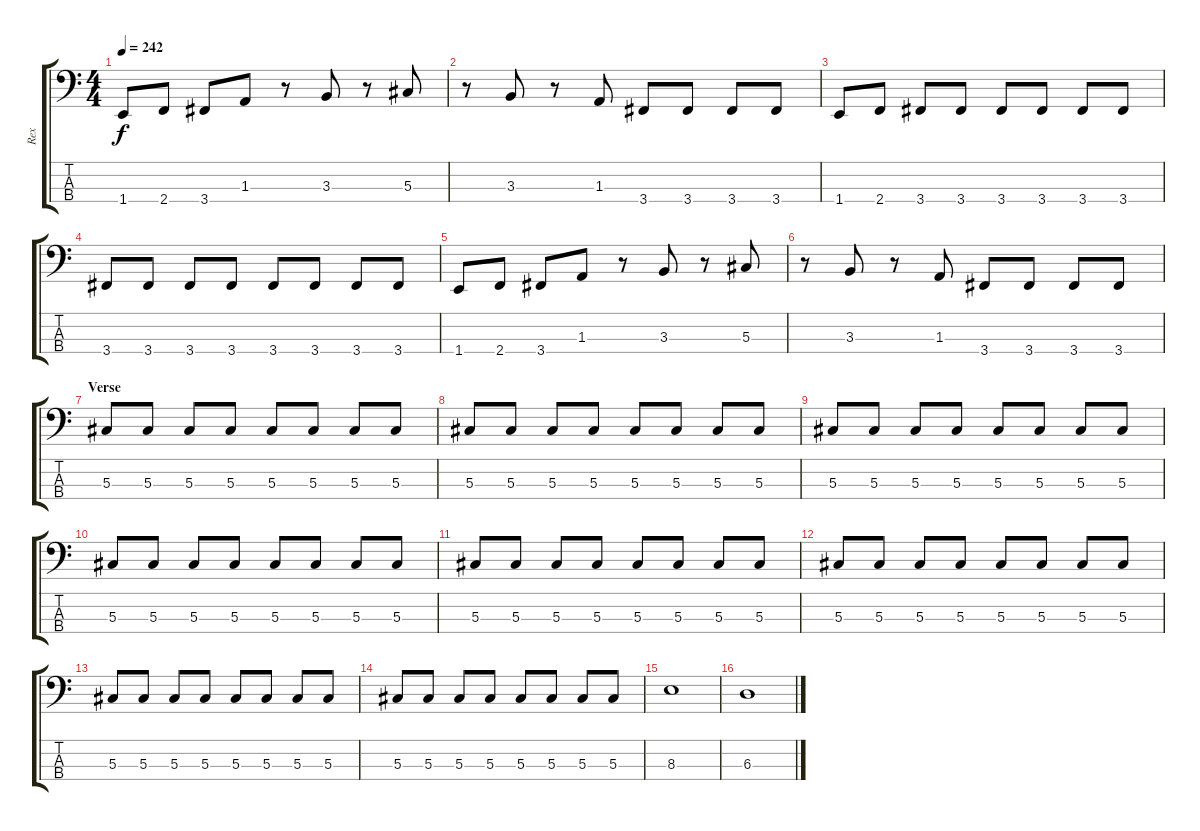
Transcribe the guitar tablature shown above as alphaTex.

\track ("Rex" "Rex") {instrument electricbasspick}
\staff {score tabs}
\tuning (Gb2 Db2 Ab1 Eb1) {hide}
\ts (4 4)
\tempo 242
\clef f4
\ks c
1.4.8{dy f} 2.4.8 3.4.8 1.3.8 r.8 3.3.8 r.8 5.3.8 |
r.8 3.3.8 r.8 1.3.8 3.4.8 3.4.8 3.4.8 3.4.8 |
1.4.8 2.4.8 3.4.8 3.4.8 3.4.8 3.4.8 3.4.8 3.4.8 |
3.4.8 3.4.8 3.4.8 3.4.8 3.4.8 3.4.8 3.4.8 3.4.8 |
1.4.8 2.4.8 3.4.8 1.3.8 r.8 3.3.8 r.8 5.3.8 |
r.8 3.3.8 r.8 1.3.8 3.4.8 3.4.8 3.4.8 3.4.8 |
\section ("" "Verse")
5.3.8 5.3.8 5.3.8 5.3.8 5.3.8 5.3.8 5.3.8 5.3.8 |
5.3.8 5.3.8 5.3.8 5.3.8 5.3.8 5.3.8 5.3.8 5.3.8 |
5.3.8 5.3.8 5.3.8 5.3.8 5.3.8 5.3.8 5.3.8 5.3.8 |
5.3.8 5.3.8 5.3.8 5.3.8 5.3.8 5.3.8 5.3.8 5.3.8 |
5.3.8 5.3.8 5.3.8 5.3.8 5.3.8 5.3.8 5.3.8 5.3.8 |
5.3.8 5.3.8 5.3.8 5.3.8 5.3.8 5.3.8 5.3.8 5.3.8 |
5.3.8 5.3.8 5.3.8 5.3.8 5.3.8 5.3.8 5.3.8 5.3.8 |
5.3.8 5.3.8 5.3.8 5.3.8 5.3.8 5.3.8 5.3.8 5.3.8 |
8.3.1 |
6.3.1
